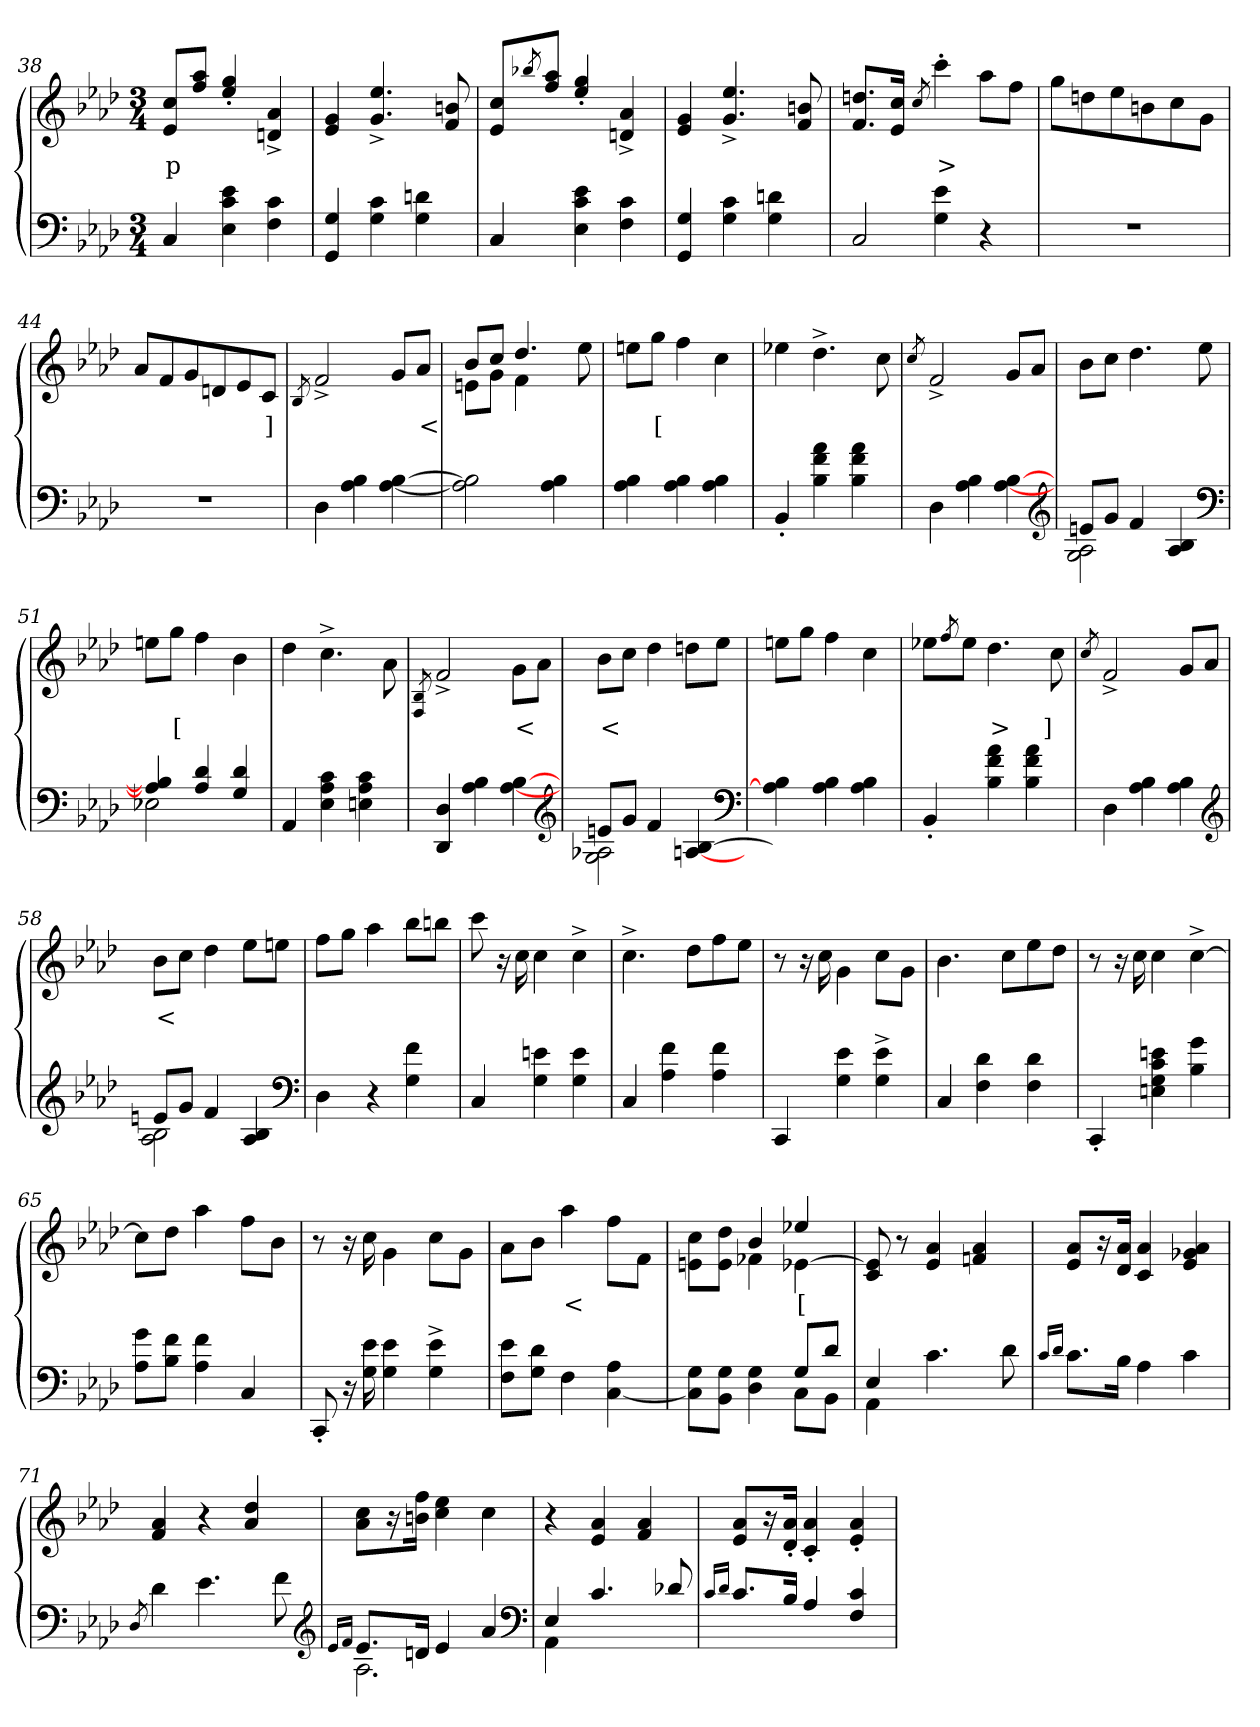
**kern	**kern	**text
*part2	*part1	*part1
*staff2	*staff1	*staff1
*clefF4	*clefG2	*
*k[b-e-a-d-]	*k[b-e-a-d-]	*
*M3/4	*M3/4	*
=38	=38	=38
4C	8cc/ 8e-/L	p
.	8aa-/ 8ff/J	.
4e- 4c 4E-	4gg/'> 4ee-/'>	.
4c 4F	4a-^> 4dn^>	.
=39	=39	=39
4G 4GG	4g 4e-	.
4c 4G	4.ee-/^> 4.g/^>	.
4dn 4G	.	.
.	8bn 8f	.
=40	=40	=40
4C	8cc/ 8e-/L	.
.	8qbb-X/	.
.	8aa-/ 8ff/J	.
4e- 4c 4E-	4gg/'> 4ee-/'>	.
4c 4F	4a-^> 4dn^>	.
=41	=41	=41
4G 4GG	4g 4e-	.
4c 4G	4.ee-/^> 4.g/^>	.
4dn 4G	.	.
.	8bn 8f	.
=42	=42	=42
*^	*	*
4ryy	2C/	8.ddn 8.fL	.
.	.	16cc 16e-Jk	.
.	.	8qcc/	.
4e-\ 4G	.	4ccc'>	>
4ryy	4r	8aa-L	.
.	.	8ffJ	.
*v	*v	*	*
=43	=43	=43
2.r	8ggL	.
.	8ddn	.
.	8ee-	.
.	8bn	.
.	8cc	.
.	8gJ	.
=44	=44	=44
2.r	8a-L	.
.	8f	.
.	8g	.
.	8dn	.
.	8e-	.
.	8cJ	]
=45	=45	=45
.	8qB-/	.
4D-	2f^>	.
4B- 4A-	.	.
[4B- [4A-	8gL	.
.	8a-J	<
=46	=46	=46
*	*^	*
2B-] 2A-]	8b-L	8enL	.
.	8ccJ	8gJ	.
.	4.dd-	4f	.
4B- 4A-	.	4ryy	.
.	8ee-	.	.
*	*v	*v	*
=47	=47	=47
4B- 4A-	8eenL	.
.	8ggJ	[
4B- 4A-	4ff	.
4B- 4A-	4cc	.
=48	=48	=48
4BB-'>	4ee-X	.
4a- 4f 4B-	4.dd-^>	.
4a- 4f 4B-	.	.
.	8cc	.
=49	=49	=49
.	8qcc/	.
4D-	2f^>	.
4B- 4A-	.	.
[4B- [4A-	8gL	.
.	8a-J	.
*clefG2	*	*
=50	=50	=50
*^	*	*
8enL	2A- 2G	8b-L	.
8gJ	.	8ccJ	.
4f	.	4.dd-	.
4B- 4A-	4ryy	.	.
.	.	8ee-	.
*clefF4	*	*	*
=51	=51	=51	=51
4B-] 4A-]	2E-X	8eenL	.
.	.	8ggJ	[
4d- 4A-	.	4ff	.
4d-/ 4G/	4ryy	4b-	.
*v	*v	*	*
=52	=52	=52
4AA-	4dd-	.
4c 4A- 4E-	4.cc^>	.
4c 4A- 4En	.	.
.	8a-\	.
=53	=53	=53
.	8qB-/ 8qF	.
4D- 4DD-	2f^>	.
4B- 4A-	.	.
[4B- [4A-	8g\L	<
.	8a-\J	.
*clefG2	*	*
=54	=54	=54
*^	*	*
8enL	2A-X 2G	8b-L	<
8gJ	.	8ccJ	.
4f	.	4dd-	.
[4B- [4An	4ryy	8ddnL	.
.	.	8ee-J	.
*v	*v	*	*
*clefF4	*	*
=55	=55	=55
4B-] 4A-]	8eenL	.
.	8ggJ	.
4B- 4A-	4ff	.
4B- 4A-	4cc	.
=56	=56	=56
4BB-'>	8ee-XL	.
.	8qff/	.
.	8ee-J	.
4a- 4f 4B-	4.dd-	>
4a- 4f 4B-	.	.
.	8cc	]
=57	=57	=57
.	8qcc/	.
4D-	2f^>	.
4B- 4A-	.	.
4B- 4A-	8gL	.
.	8a-J	.
*clefG2	*	*
=58	=58	=58
*^	*	*
8enL	2B- 2A-	8b-\L	<
8gJ	.	8cc\J	.
4f	.	4dd-\	.
4B- 4A-	4ryy	8ee-\L	.
.	.	8een\J	.
*v	*v	*	*
*clefF4	*	*
=59	=59	=59
4D-	8ffL	.
.	8ggJ	.
4r	4aa-	.
4f 4G	8bb-L	.
.	8bbnJ	.
=60	=60	=60
4C	8ccc	.
.	16r	.
.	16cc	.
4en 4G	4cc	.
4e 4G	4cc^>	.
=61	=61	=61
4C	4.cc^>	.
4f 4A-	.	.
.	8dd-L	.
4f 4A-	8ff	.
.	8ee-J	.
=62	=62	=62
4CC	8r	fz
.	16r	.
.	16cc	.
4e- 4G	4g\	.
4e-^> 4G^>	8cc\L	.
.	8g\J	.
=63	=63	=63
4C	4.b-	.
4d- 4F	.	.
.	8ccL	.
4d- 4F	8ee-	.
.	8dd-J	.
=64	=64	=64
4CC'>	8r	fz
.	16r	.
.	16cc	.
4en 4c 4G 4En	4cc	.
4g 4B-	[4cc^>	.
=65	=65	=65
8g 8A-L	8ccL]	.
8f 8B-J	8dd-J	.
4f 4A-	4aa-	.
4C	8ffL	.
.	8b-J	.
=66	=66	=66
8CC'>	8r	fz
16r	16r	.
16e- 16G	16cc	.
4e- 4G	4g\	.
4e-^> 4G^>	8cc\L	.
.	8g\J	.
=67	=67	=67
8e- 8FL	8a-\L	.
8d- 8GJ	8b-\J	.
4F	4aa-	<
4A- [4C	8ffL	.
.	8fJ	.
=68	=68	=68
*^	*^	*
8G\ 8C\]L	2ryy	4ryy	8cc 8en\L	.
8G\ 8BB-\J	.	.	8dd- 8e\J	.
4G 4D-	.	4f-X\	4b-/	.
8C\L	8G/L	[4e-\	4ee-X/	[
8BB-J	8d-\J	.	.	.
*	*	*v	*v	*
=69	=69	=69	=69
4E-	4AA-	8e-] 8c	.
.	.	8r	p
4.c	2ryy	4a- 4e-	.
.	.	4a- 4fn	.
8d-	.	.	.
*v	*v	*	*
=70	=70	=70
16qc/LL	.	.
16qd-/JJ	.	.
8.cL	8a-/ 8e-/L	.
.	16r	.
16B-Jk	16a-/ 16d-/Jk	.
4A-	4a- 4c	.
4c	4a- 4g-X 4e-	.
=71	=71	=71
8qD-/	.	.
4d-	4a- 4f	.
4.e-	4r	.
.	4dd-/ 4a-/	.
8f	.	.
*clefG2	*	*
=72	=72	=72
16qe-/LL	.	.
16qf/JJ	.	.
*^	*	*
8.e-L	2.A-	8cc 8a-L	.
.	.	16r	.
16dnJk	.	16ff 16bnJk	.
4e-	.	4ee- 4cc	.
4a-	.	4cc	.
*clefF4	*	*	*
=73	=73	=73	=73
4E-	4AA-	4r	.
4.c/	2ryy	4a- 4e-	.
.	.	4a- 4f	.
8d-X/	.	.	.
*v	*v	*	*
=74	=74	=74
16qc/LL	.	.
16qd-/JJ	.	.
8.c/L	8a-/ 8e-/L	.
.	16r	.
16B-/Jk	16a-'> 16d-'>Jk	.
4A-/	4a-'> 4c'>	.
4c/ 4F/	4a-'> 4e-'>	.
=	=	=
*-	*-	*-
